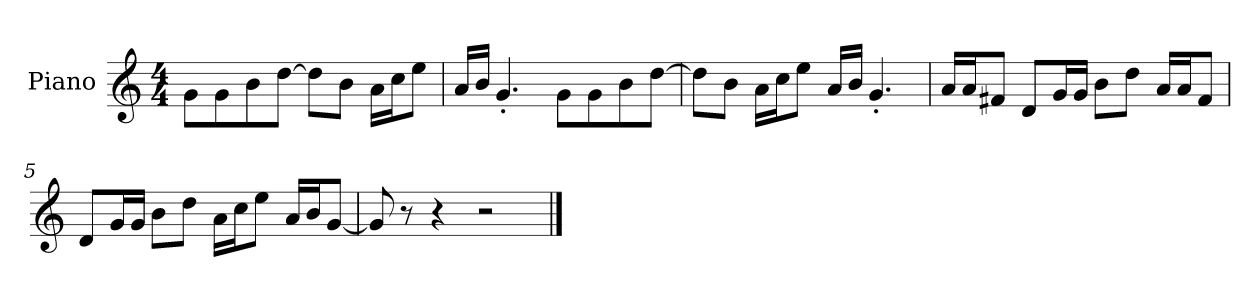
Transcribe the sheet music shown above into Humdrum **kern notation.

**kern
*part1
*staff1
*I"Piano
*I'P-no
*clefG2
*k[]
*M4/4
*MM90
=1
8g\L
8g\
8b\
[8dd\J
8dd\L]
8b\J
16a\LL
16cc\J
8ee\J
=2
16a/LL
16b/JJ
4.g'/
8g\L
8g\
8b\
[8dd\J
=3
8dd\L]
8b\J
16a\LL
16cc\J
8ee\J
16a/LL
16b/JJ
4.g'/
=4
16a/LL
16a/J
8f#X/J
8d/L
16g/L
16g/JJ
8b\L
8dd\J
16a/LL
16a/J
8f#/J
!!LO:LB:g=z
=5
8d/L
16g/L
16g/JJ
8b\L
8dd\J
16a\LL
16cc\J
8ee\J
16a/LL
16b/J
[8g/J
=6
8g/]
8r
4r
2r
==
*-
